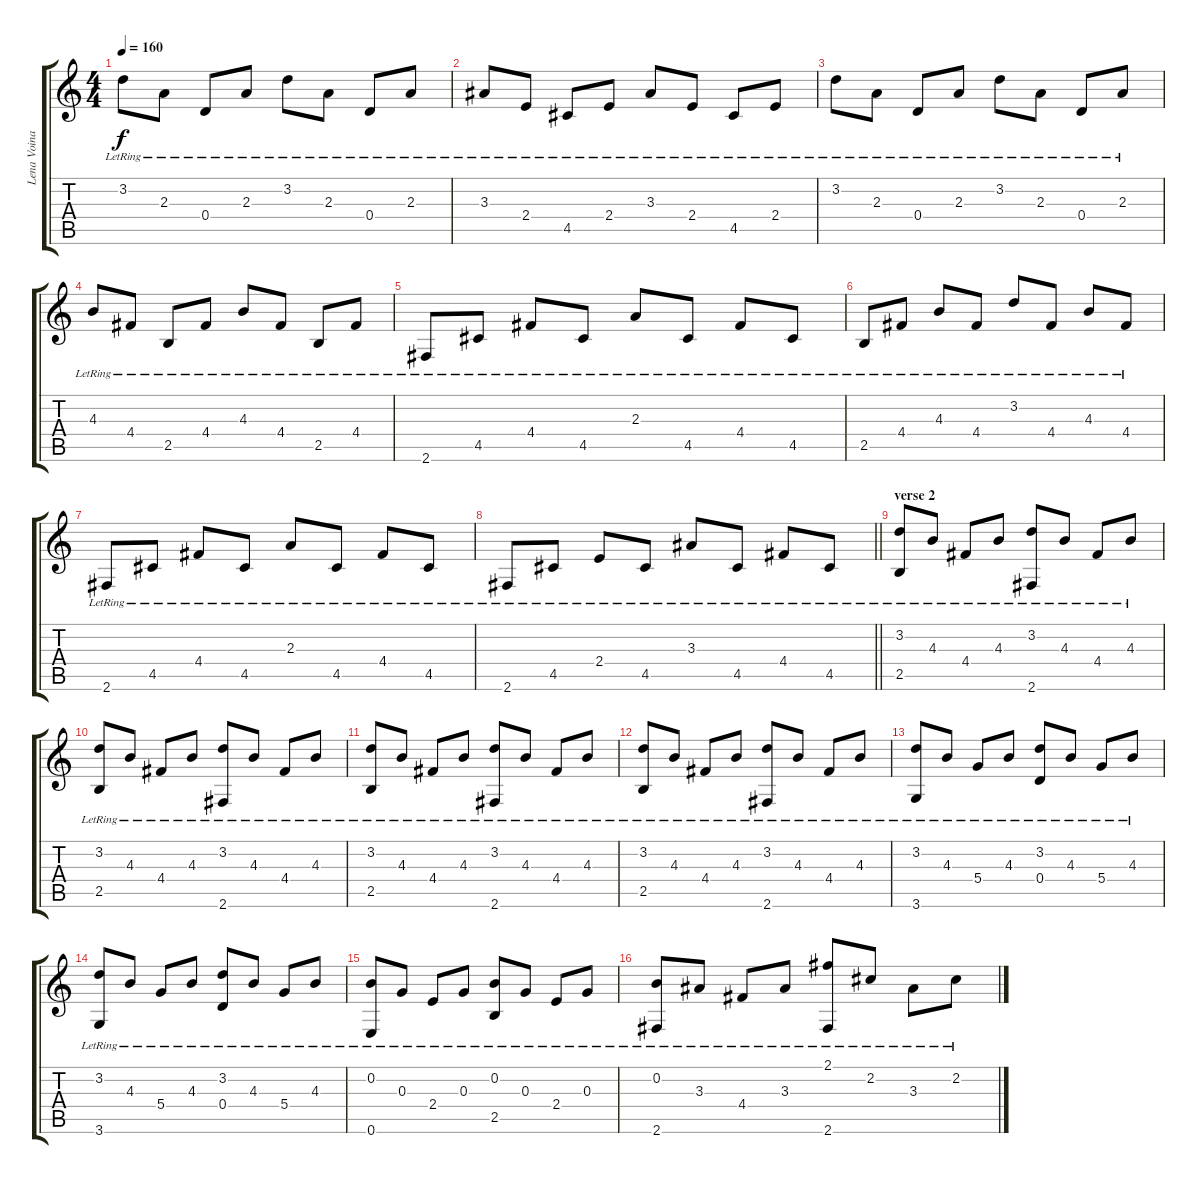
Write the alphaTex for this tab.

\track ("Lena Voinarovskaya " "Lena Voina") {instrument acousticguitarsteel}
\staff {score tabs}
\tuning (E4 B3 G3 D3 A2 E2) {hide}
\ts (4 4)
\tempo 160
\clef g2
\ks c
3.2{lr}.8{dy f} 2.3{lr}.8 0.4{lr}.8 2.3{lr}.8 3.2{lr}.8 2.3{lr}.8 0.4{lr}.8 2.3{lr}.8 |
3.3{lr}.8 2.4{lr}.8 4.5{lr}.8 2.4{lr}.8 3.3{lr}.8 2.4{lr}.8 4.5{lr}.8 2.4{lr}.8 |
3.2{lr}.8 2.3{lr}.8 0.4{lr}.8 2.3{lr}.8 3.2{lr}.8 2.3{lr}.8 0.4{lr}.8 2.3{lr}.8 |
4.3{lr}.8 4.4{lr}.8 2.5{lr}.8 4.4{lr}.8 4.3{lr}.8 4.4{lr}.8 2.5{lr}.8 4.4{lr}.8 |
2.6{lr}.8 4.5{lr}.8 4.4{lr}.8 4.5{lr}.8 2.3{lr}.8 4.5{lr}.8 4.4{lr}.8 4.5{lr}.8 |
2.5{lr}.8 4.4{lr}.8 4.3{lr}.8 4.4{lr}.8 3.2{lr}.8 4.4{lr}.8 4.3{lr}.8 4.4{lr}.8 |
2.6{lr}.8 4.5{lr}.8 4.4{lr}.8 4.5{lr}.8 2.3{lr}.8 4.5{lr}.8 4.4{lr}.8 4.5{lr}.8 |
\barLineRight lightlight
2.6{lr}.8 4.5{lr}.8 2.4{lr}.8 4.5{lr}.8 3.3{lr}.8 4.5{lr}.8 4.4{lr}.8 4.5{lr}.8 |
\section ("" "verse 2")
(3.2{lr} 2.5{lr}).8 4.3{lr}.8 4.4{lr}.8 4.3{lr}.8 (3.2{lr} 2.6{lr}).8 4.3{lr}.8 4.4{lr}.8 4.3{lr}.8 |
(3.2{lr} 2.5{lr}).8 4.3{lr}.8 4.4{lr}.8 4.3{lr}.8 (3.2{lr} 2.6{lr}).8 4.3{lr}.8 4.4{lr}.8 4.3{lr}.8 |
(3.2{lr} 2.5{lr}).8 4.3{lr}.8 4.4{lr}.8 4.3{lr}.8 (3.2{lr} 2.6{lr}).8 4.3{lr}.8 4.4{lr}.8 4.3{lr}.8 |
(3.2{lr} 2.5{lr}).8 4.3{lr}.8 4.4{lr}.8 4.3{lr}.8 (3.2{lr} 2.6{lr}).8 4.3{lr}.8 4.4{lr}.8 4.3{lr}.8 |
(3.2{lr} 3.6{lr}).8 4.3{lr}.8 5.4{lr}.8 4.3{lr}.8 (3.2{lr} 0.4{lr}).8 4.3{lr}.8 5.4{lr}.8 4.3{lr}.8 |
(3.2{lr} 3.6{lr}).8 4.3{lr}.8 5.4{lr}.8 4.3{lr}.8 (3.2{lr} 0.4{lr}).8 4.3{lr}.8 5.4{lr}.8 4.3{lr}.8 |
(0.2{lr} 0.6{lr}).8 0.3{lr}.8 2.4{lr}.8 0.3{lr}.8 (0.2{lr} 2.5{lr}).8 0.3{lr}.8 2.4{lr}.8 0.3{lr}.8 |
(0.2{lr} 2.6{lr}).8 3.3{lr}.8 4.4{lr}.8 3.3{lr}.8 (2.1{lr} 2.6{lr}).8 2.2{lr}.8 3.3{lr}.8 2.2{lr}.8
